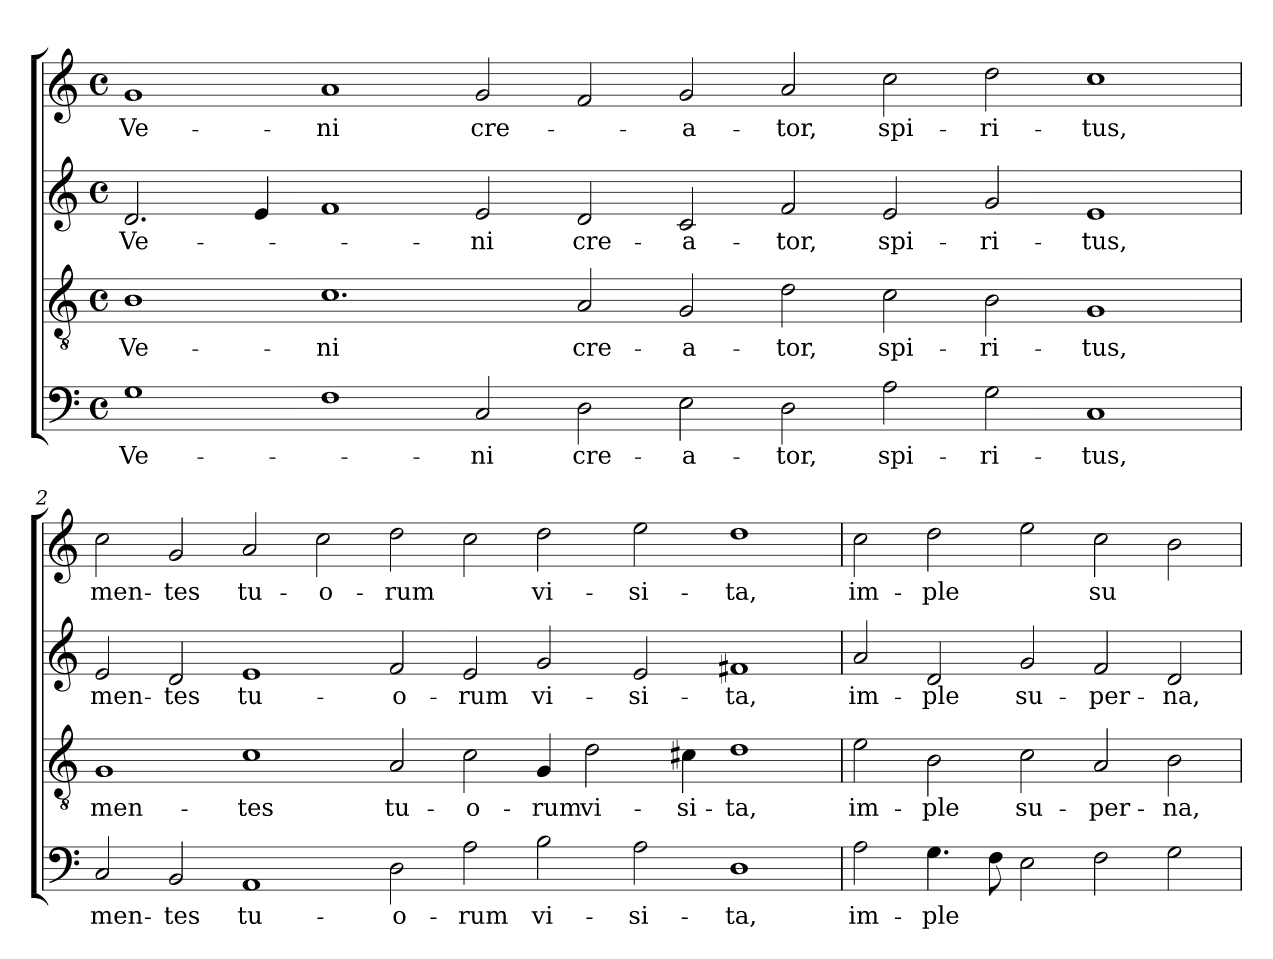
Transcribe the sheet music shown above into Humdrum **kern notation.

**kern	**text	**kern	**text	**kern	**text	**kern	**text
*part4	*part4	*part3	*part3	*part2	*part2	*part1	*part1
*staff4	*staff4	*staff3	*staff3	*staff2	*staff2	*staff1	*staff1
*clefF4	*	*clefGv2	*	*clefG2	*	*clefG2	*
*k[]	*	*k[]	*	*k[]	*	*k[]	*
*C:	*	*C:	*	*C:	*	*C:	*
*M4/4	*	*M4/4	*	*M4/4	*	*M4/4	*
*met(c)	*	*met(c)	*	*met(c)	*	*met(c)	*
=1	=1	=1	=1	=1	=1	=1	=1
!	!LO:LY:b	!	!LO:LY:b	!	!LO:LY:b	!	!LO:LY:b
1G	Ve-	1B	Ve-	2.d/	Ve-	1g	Ve-
.	.	.	.	4e/	.	.	.
!	!	!	!LO:LY:b	!	!	!	!LO:LY:b
1F	.	1.c	-ni	1f	.	1a	-ni
!	!LO:LY:b	!	!	!	!LO:LY:b	!	!LO:LY:b
2C/	-ni	.	.	2e/	-ni	2g/	cre-
!	!LO:LY:b	!	!LO:LY:b	!	!LO:LY:b	!	!
2D\	cre-	2A/	cre-	2d/	cre-	2f/	.
!	!LO:LY:b	!	!LO:LY:b	!	!LO:LY:b	!	!LO:LY:b
2E\	-a-	2G/	-a-	2c/	-a-	2g/	-a-
!	!LO:LY:b	!	!LO:LY:b	!	!LO:LY:b	!	!LO:LY:b
2D\	-tor,	2d\	-tor,	2f/	-tor,	2a/	-tor,
!	!LO:LY:b	!	!LO:LY:b	!	!LO:LY:b	!	!LO:LY:b
2A\	spi-	2c\	spi-	2e/	spi-	2cc\	spi-
!	!LO:LY:b	!	!LO:LY:b	!	!LO:LY:b	!	!LO:LY:b
2G\	-ri-	2B\	-ri-	2g/	-ri-	2dd\	-ri-
!	!LO:LY:b	!	!LO:LY:b	!	!LO:LY:b	!	!LO:LY:b
1C	-tus,	1G	-tus,	1e	-tus,	1cc	-tus,
=2	=2	=2	=2	=2	=2	=2	=2
!	!LO:LY:b	!	!LO:LY:b	!	!LO:LY:b	!	!LO:LY:b
2C/	men-	1G	men-	2e/	men-	2cc\	men-
!	!LO:LY:b	!	!	!	!LO:LY:b	!	!LO:LY:b
2BB/	-tes	.	.	2d/	-tes	2g/	-tes
!	!LO:LY:b	!	!LO:LY:b	!	!LO:LY:b	!	!LO:LY:b
1AA	tu-	1c	-tes	1e	tu-	2a/	tu-
!	!	!	!	!	!	!	!LO:LY:b
.	.	.	.	.	.	2cc\	-o-
!	!LO:LY:b	!	!LO:LY:b	!	!LO:LY:b	!	!LO:LY:b
2D\	-o-	2A/	tu-	2f/	-o-	2dd\	-rum
!	!LO:LY:b	!	!LO:LY:b	!	!LO:LY:b	!	!
2A\	-rum	2c\	-o-	2e/	-rum	2cc\	.
!	!LO:LY:b	!	!LO:LY:b	!	!LO:LY:b	!	!LO:LY:b
2B\	vi-	4G/	-rum	2g/	vi-	2dd\	vi-
!	!	!	!LO:LY:b	!	!	!	!
.	.	2d\	vi-	.	.	.	.
!	!LO:LY:b	!	!	!	!LO:LY:b	!	!LO:LY:b
2A\	-si-	.	.	2e/	-si-	2ee\	-si-
!	!	!	!LO:LY:b	!	!	!	!
.	.	4c#X\	-si-	.	.	.	.
!	!LO:LY:b	!	!LO:LY:b	!	!LO:LY:b	!	!LO:LY:b
1D	-ta,	1d	-ta,	1f#X	-ta,	1dd	-ta,
=3	=3	=3	=3	=3	=3	=3	=3
!	!LO:LY:b	!	!LO:LY:b	!	!LO:LY:b	!	!LO:LY:b
2A\	im-	2e\	im-	2a/	im-	2cc\	im-
!	!LO:LY:b	!	!LO:LY:b	!	!LO:LY:b	!	!LO:LY:b
4.G\	-ple	2B\	-ple	2d/	-ple	2dd\	-ple
8F\	.	.	.	.	.	.	.
!	!	!	!LO:LY:b	!	!LO:LY:b	!	!
2E\	.	2c\	su-	2g/	su-	2ee\	.
!	!	!	!LO:LY:b	!	!LO:LY:b	!	!LO:LY:b
2F\	.	2A/	-per-	2f/	-per-	2cc\	su
!	!	!	!LO:LY:b	!	!LO:LY:b	!	!
2G\	.	2B\	-na,	2d/	-na,	2b\	.
=	=	=	=	=	=	=	=
*-	*-	*-	*-	*-	*-	*-	*-
